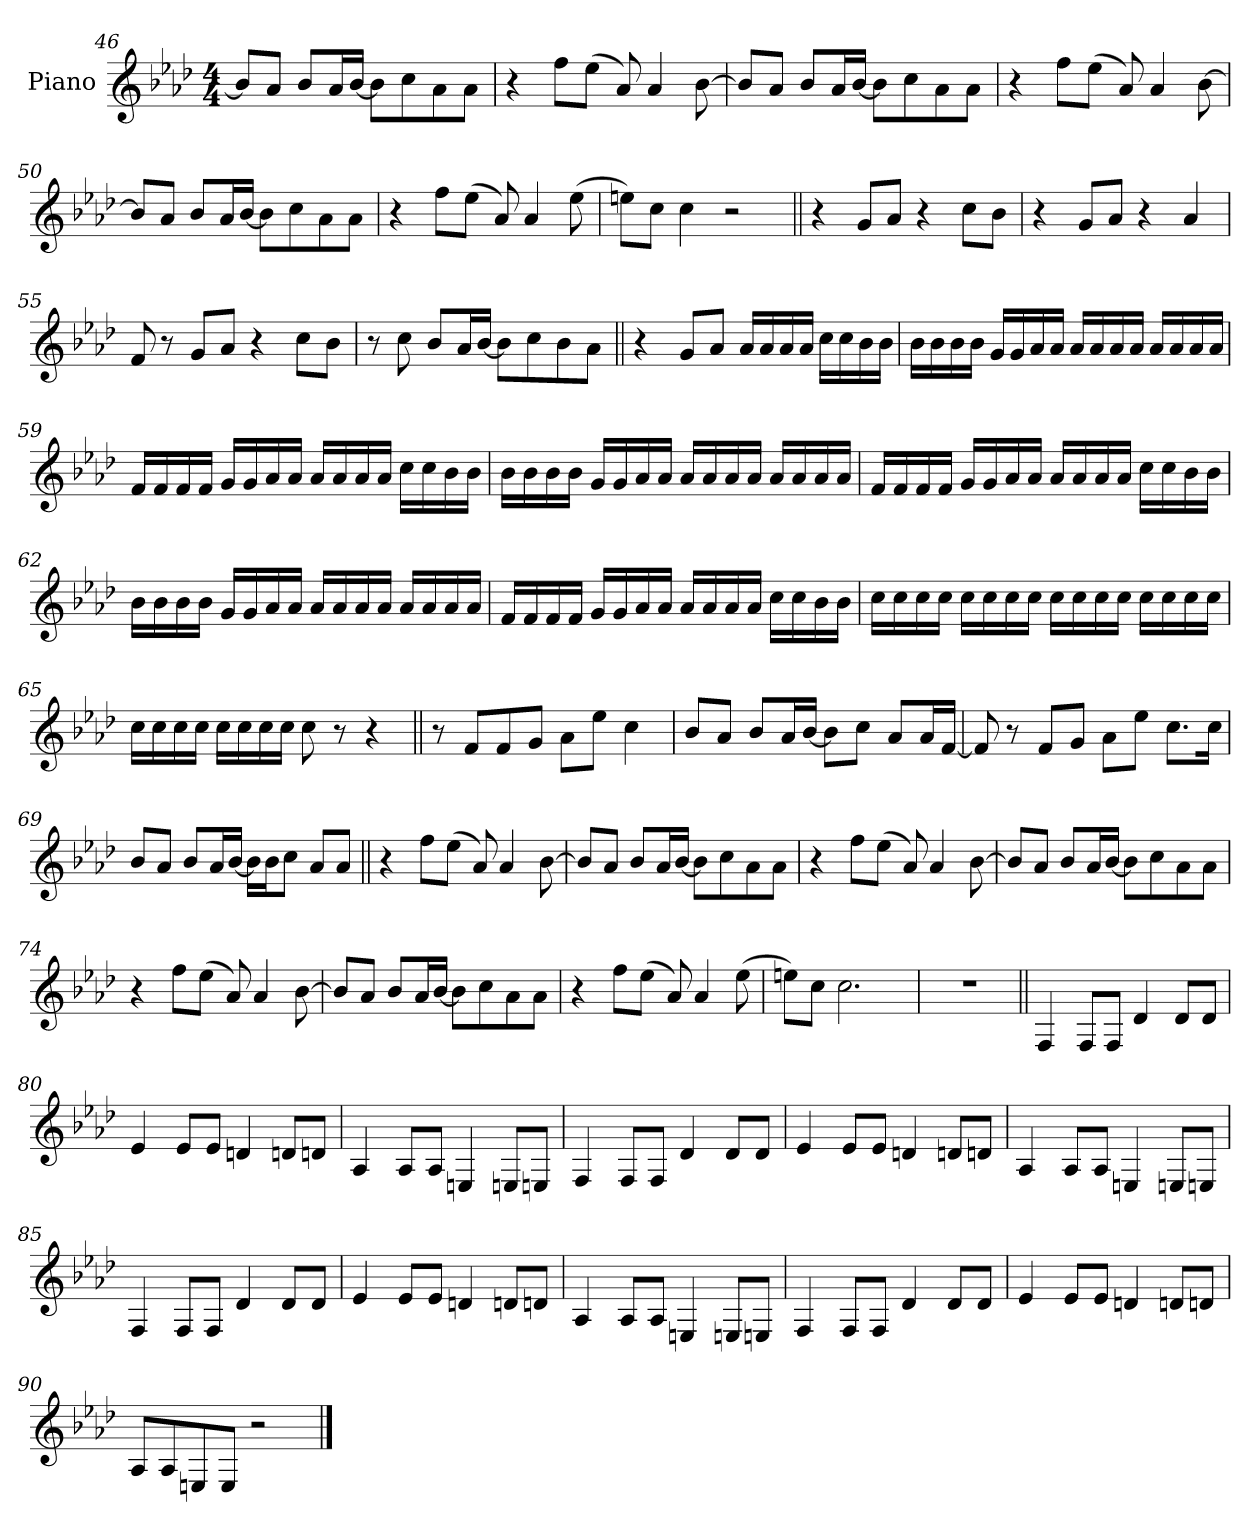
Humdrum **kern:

**kern
*part1
*staff1
*I"Piano
*I'Pno.
*clefG2
*k[b-e-a-d-]
*M4/4
=46
8b-L]
8a-J
8b-L
16a-L
[16b-JJ
8b-L]
8cc
8a-
8a-J
=47
4r
8ffL
(>8ee-J
8a-)
4a-
[8b-
=48
8b-L]
8a-J
8b-L
16a-L
[16b-JJ
8b-L]
8cc
8a-
8a-J
=49
4r
8ffL
(>8ee-J
8a-)
4a-
[8b-
=50
8b-L]
8a-J
8b-L
16a-L
[16b-JJ
8b-L]
8cc
8a-
8a-J
=51
4r
8ffL
(>8ee-J
8a-)
4a-
(>8ee-
=52
8eenL)
8ccJ
4cc
2r
=53||
4r
8gL
8a-J
4r
8ccL
8b-J
=54
4r
8gL
8a-J
4r
4a-
=55
8f
8r
8gL
8a-J
4r
8ccL
8b-J
=56
8r
8cc
8b-L
16a-L
[16b-JJ
8b-L]
8cc
8b-
8a-J
=57||
4r
8g!L
8a-!J
16a-!LL
16a-!
16a-!
16a-!JJ
16cc!LL
16cc!
16b-!
16b-!JJ
=58
16b-!LL
16b-!
16b-!
16b-!JJ
16g!LL
16g!
16a-!
16a-!JJ
16a-!LL
16a-!
16a-!
16a-!JJ
16a-!LL
16a-!
16a-!
16a-!JJ
=59
16f!LL
16f!
16f!
16f!JJ
16g!LL
16g!
16a-!
16a-!JJ
16a-!LL
16a-!
16a-!
16a-!JJ
16cc!LL
16cc!
16b-!
16b-!JJ
=60
16b-!LL
16b-!
16b-!
16b-!JJ
16g!LL
16g!
16a-!
16a-!JJ
16a-!LL
16a-!
16a-!
16a-!JJ
16a-!LL
16a-!
16a-!
16a-!JJ
=61
16f!LL
16f!
16f!
16f!JJ
16g!LL
16g!
16a-!
16a-!JJ
16a-!LL
16a-!
16a-!
16a-!JJ
16cc!LL
16cc!
16b-!
16b-!JJ
=62
16b-!LL
16b-!
16b-!
16b-!JJ
16g!LL
16g!
16a-!
16a-!JJ
16a-!LL
16a-!
16a-!
16a-!JJ
16a-!LL
16a-!
16a-!
16a-!JJ
=63
16f!LL
16f!
16f!
16f!JJ
16g!LL
16g!
16a-!
16a-!JJ
16a-!LL
16a-!
16a-!
16a-!JJ
16cc!LL
16cc!
16b-!
16b-!JJ
=64
16cc!LL
16cc!
16cc!
16cc!JJ
16cc!LL
16cc!
16cc!
16cc!JJ
16cc!LL
16cc!
16cc!
16cc!JJ
16cc!LL
16cc!
16cc!
16cc!JJ
=65
16cc!LL
16cc!
16cc!
16cc!JJ
16cc!LL
16cc!
16cc!
16cc!JJ
8cc!
8r
4r
=66||
8r
8fL
8f
8gJ
8a-L
8ee-J
4cc
=67
8b-L
8a-J
8b-L
16a-L
[16b-JJ
8b-L]
8ccJ
8a-L
16a-L
[16fJJ
=68
8f]
8r
8fL
8gJ
8a-L
8ee-J
8.ccL
16ccJk
=69
8b-L
8a-J
8b-L
16a-L
[16b-JJ
16b-LL]
16b-J
8ccJ
8a-L
8a-J
=70||
4r
8ffL
(>8ee-J
8a-)
4a-
[8b-
=71
8b-L]
8a-J
8b-L
16a-L
[16b-JJ
8b-L]
8cc
8a-
8a-J
=72
4r
8ffL
(>8ee-J
8a-)
4a-
[8b-
=73
8b-L]
8a-J
8b-L
16a-L
[16b-JJ
8b-L]
8cc
8a-
8a-J
=74
4r
8ffL
(>8ee-J
8a-)
4a-
[8b-
=75
8b-L]
8a-J
8b-L
16a-L
[16b-JJ
8b-L]
8cc
8a-
8a-J
=76
4r
8ffL
(>8ee-J
8a-)
4a-
(>8ee-
=77
8eenL)
8ccJ
2.cc
=78
1r
=79||
4F!
8F!L
8F!J
4d-!
8d-!L
8d-!J
=80
4e-!
8e-!L
8e-!J
4dn!
8dn!L
8dn!J
=81
4A-!
8A-!L
8A-!J
4En!
8En!L
8En!J
=82
4F!
8F!L
8F!J
4d-!
8d-!L
8d-!J
=83
4e-!
8e-!L
8e-!J
4dn!
8dn!L
8dn!J
=84
4A-!
8A-!L
8A-!J
4En!
8En!L
8En!J
=85
4F!
8F!L
8F!J
4d-!
8d-!L
8d-!J
=86
4e-!
8e-!L
8e-!J
4dn!
8dn!L
8dn!J
=87
4A-!
8A-!L
8A-!J
4En!
8En!L
8En!J
=88
4F!
8F!L
8F!J
4d-!
8d-!L
8d-!J
=89
4e-!
8e-!L
8e-!J
4dn!
8dn!L
8dn!J
=90
8A-!L
8A-!
8En!
8E!J
2r
==
*-
